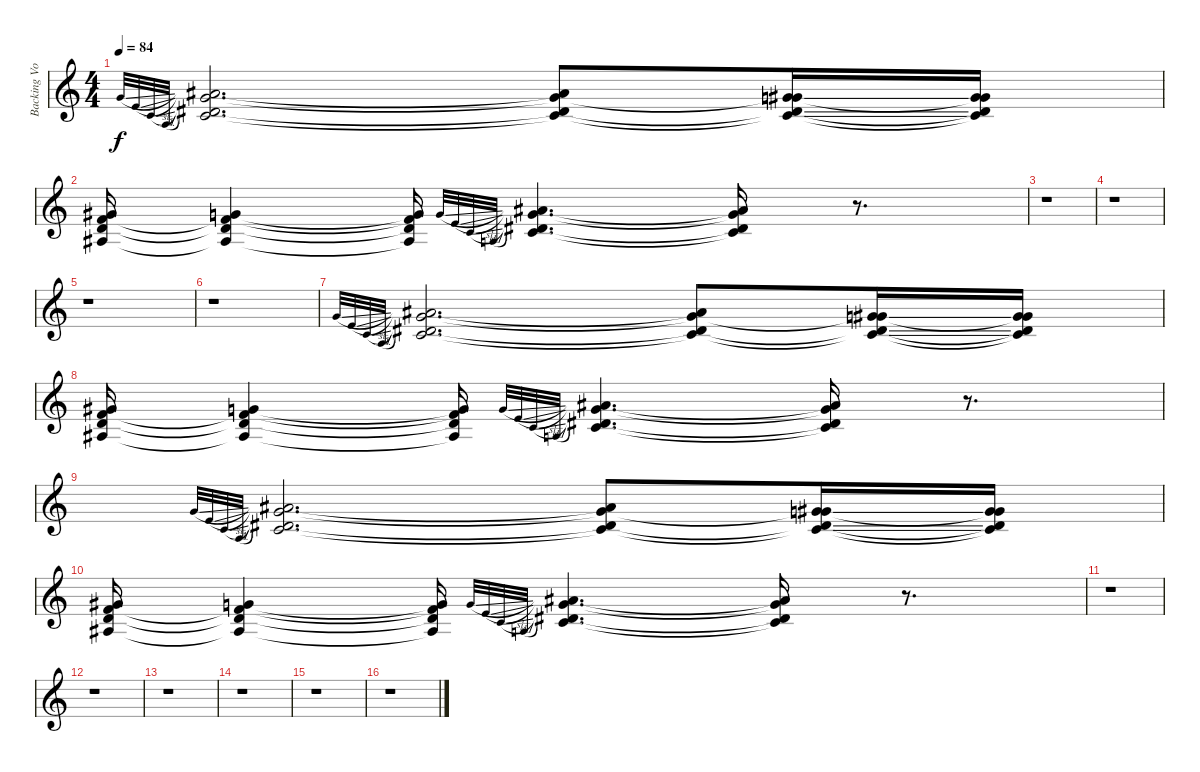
\track ("Backing Vocals" "Backing Vo") {instrument sopranosax}
\staff {score}
\tuning (E5 B4 G4 D4 A3 E3 B2) {hide}
\ts (4 4)
\tempo 84
\clef g2
\ks c
0.3{sl}.32{gr onbeat dy f} 2.4{sl}.32{gr onbeat} 3.5{sl}.32{gr onbeat} 5.6{sl}.32{gr onbeat} (3.3 5.4 6.5 8.6).2{d} (3.3{t} 5.4{t} 6.5{t} 8.6{t}).8 (1.3 5.4{ss t} 6.5{ss t} 8.6{ss t}).16 (0.3 5.4{t} 6.5{t} 8.6{t}).16 |
(1.3 3.4 5.5 6.6).16 (0.3 3.4{t} 5.5{t} 6.6{t}).4 (0.3{t} 3.4{t} 5.5{t} 6.6{t}).16 0.3{sl}.32{gr onbeat} 2.4{sl}.32{gr onbeat} 3.5{sl}.32{gr onbeat} 5.6{sl}.32{gr onbeat} (3.3 5.4 6.5 8.6).4{d} (3.3{t} 5.4{t} 6.5{t} 8.6{t}).16 r.8{d} |
r.1 |
r.1 |
r.1 |
r.1 |
0.3{sl}.32{gr onbeat} 2.4{sl}.32{gr onbeat} 3.5{sl}.32{gr onbeat} 5.6{sl}.32{gr onbeat} (3.3 5.4 6.5 8.6).2{d volume 10} (3.3{t} 5.4{t} 6.5{t} 8.6{t}).8 (1.3 5.4{ss t} 6.5{ss t} 8.6{ss t}).16 (0.3 5.4{t} 6.5{t} 8.6{t}).16 |
(1.3 3.4 5.5 6.6).16 (0.3 3.4{t} 5.5{t} 6.6{t}).4 (0.3{t} 3.4{t} 5.5{t} 6.6{t}).16 0.3{sl}.32{gr onbeat} 2.4{sl}.32{gr onbeat} 3.5{sl}.32{gr onbeat} 5.6{sl}.32{gr onbeat} (3.3 5.4 6.5 8.6).4{d} (3.3{t} 5.4{t} 6.5{t} 8.6{t}).16 r.8{d} |
0.3{sl}.32{gr onbeat} 2.4{sl}.32{gr onbeat} 3.5{sl}.32{gr onbeat} 5.6{sl}.32{gr onbeat} (3.3 5.4 6.5 8.6).2{d} (3.3{t} 5.4{t} 6.5{t} 8.6{t}).8 (1.3 5.4{ss t} 6.5{ss t} 8.6{ss t}).16 (0.3 5.4{t} 6.5{t} 8.6{t}).16 |
(1.3 3.4 5.5 6.6).16 (0.3 3.4{t} 5.5{t} 6.6{t}).4 (0.3{t} 3.4{t} 5.5{t} 6.6{t}).16 0.3{sl}.32{gr onbeat} 2.4{sl}.32{gr onbeat} 3.5{sl}.32{gr onbeat} 5.6{sl}.32{gr onbeat} (3.3 5.4 6.5 8.6).4{d} (3.3{t} 5.4{t} 6.5{t} 8.6{t}).16 r.8{d} |
r.1 |
r.1 |
r.1 |
r.1 |
r.1 |
r.1
